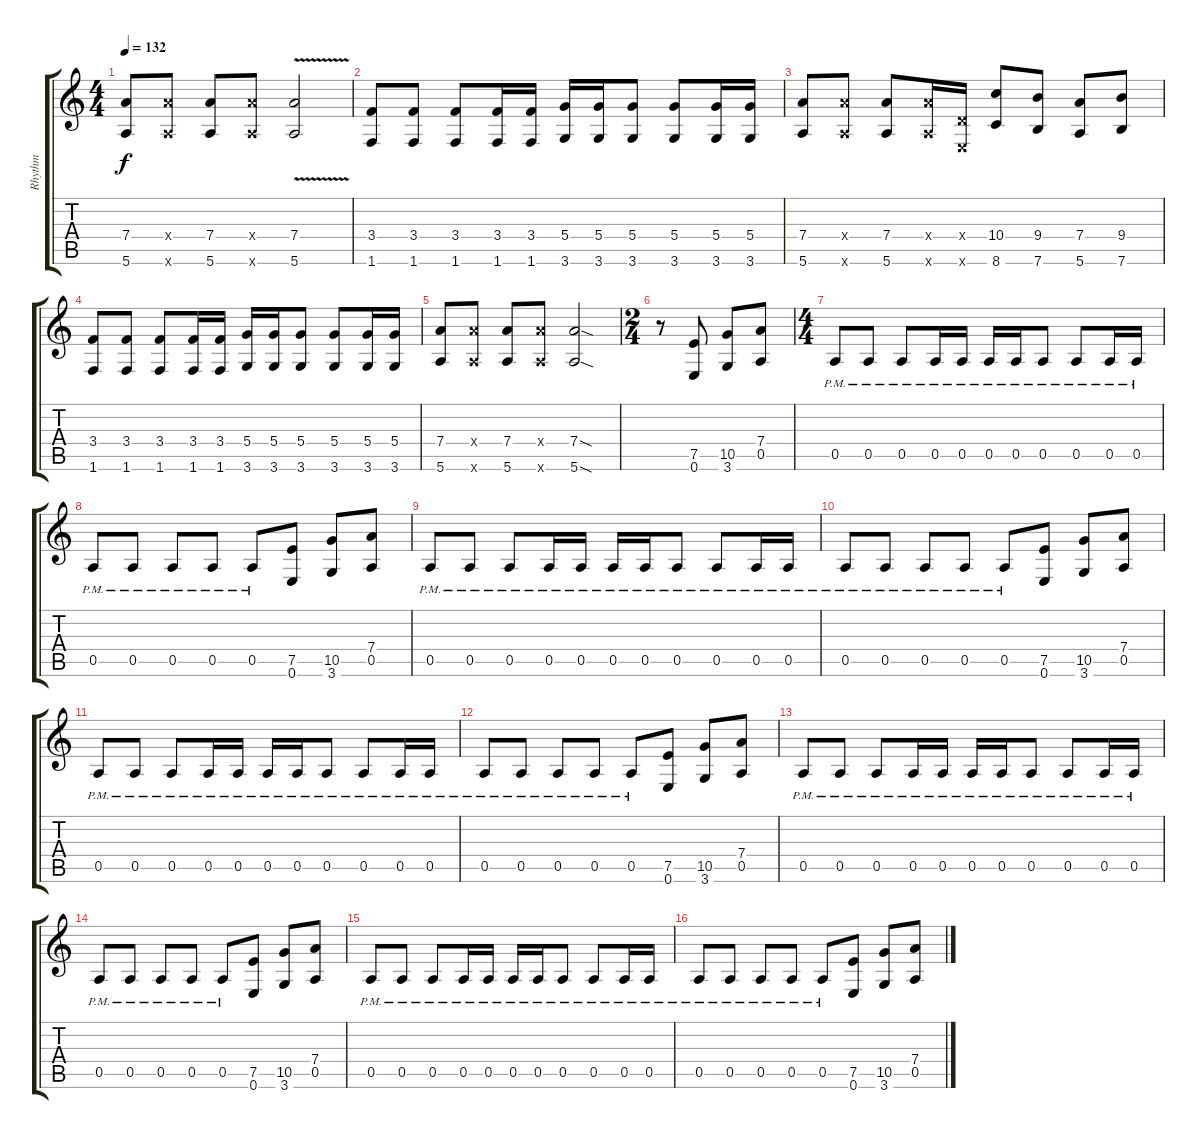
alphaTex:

\track ("Rhythm" "Rhythm") {instrument distortionguitar}
\staff {score tabs}
\tuning (E4 B3 G3 D3 A2 E2) {hide}
\ts (4 4)
\tempo 132
\clef g2
\ks c
(7.4 5.6).8{dy f} (7.4{x} 5.6{x}).8 (7.4 5.6).8 (7.4{x} 5.6{x}).8 (7.4{v} 5.6{v}).2 |
(3.4 1.6).8 (3.4 1.6).8 (3.4 1.6).8 (3.4 1.6).16 (3.4 1.6).16 (5.4 3.6).16 (5.4 3.6).16 (5.4 3.6).8 (5.4 3.6).8 (5.4 3.6).16 (5.4 3.6).16 |
(7.4 5.6).8 (7.4{x} 5.6{x}).8 (7.4 5.6).8 (7.4{x} 5.6{x}).16 (0.4{x} 0.6{x}).16 (10.4 8.6).8 (9.4 7.6).8 (7.4 5.6).8 (9.4 7.6).8 |
(3.4 1.6).8 (3.4 1.6).8 (3.4 1.6).8 (3.4 1.6).16 (3.4 1.6).16 (5.4 3.6).16 (5.4 3.6).16 (5.4 3.6).8 (5.4 3.6).8 (5.4 3.6).16 (5.4 3.6).16 |
(7.4 5.6).8 (7.4{x} 5.6{x}).8 (7.4 5.6).8 (7.4{x} 5.6{x}).8 (7.4{sod} 5.6{sod}).2 |
\ts (2 4)
r.8 (7.5 0.6).8 (10.5 3.6).8 (7.4 0.5).8 |
\ts (4 4)
0.5{pm}.8 0.5{pm}.8 0.5{pm}.8 0.5{pm}.16 0.5{pm}.16 0.5{pm}.16 0.5{pm}.16 0.5{pm}.8 0.5{pm}.8 0.5{pm}.16 0.5{pm}.16 |
0.5{pm}.8 0.5{pm}.8 0.5{pm}.8 0.5{pm}.8 0.5{pm}.8 (7.5 0.6).8 (10.5 3.6).8 (7.4 0.5).8 |
0.5{pm}.8 0.5{pm}.8 0.5{pm}.8 0.5{pm}.16 0.5{pm}.16 0.5{pm}.16 0.5{pm}.16 0.5{pm}.8 0.5{pm}.8 0.5{pm}.16 0.5{pm}.16 |
0.5{pm}.8 0.5{pm}.8 0.5{pm}.8 0.5{pm}.8 0.5{pm}.8 (7.5 0.6).8 (10.5 3.6).8 (7.4 0.5).8 |
0.5{pm}.8 0.5{pm}.8 0.5{pm}.8 0.5{pm}.16 0.5{pm}.16 0.5{pm}.16 0.5{pm}.16 0.5{pm}.8 0.5{pm}.8 0.5{pm}.16 0.5{pm}.16 |
0.5{pm}.8 0.5{pm}.8 0.5{pm}.8 0.5{pm}.8 0.5{pm}.8 (7.5 0.6).8 (10.5 3.6).8 (7.4 0.5).8 |
0.5{pm}.8 0.5{pm}.8 0.5{pm}.8 0.5{pm}.16 0.5{pm}.16 0.5{pm}.16 0.5{pm}.16 0.5{pm}.8 0.5{pm}.8 0.5{pm}.16 0.5{pm}.16 |
0.5{pm}.8 0.5{pm}.8 0.5{pm}.8 0.5{pm}.8 0.5{pm}.8 (7.5 0.6).8 (10.5 3.6).8 (7.4 0.5).8 |
0.5{pm}.8 0.5{pm}.8 0.5{pm}.8 0.5{pm}.16 0.5{pm}.16 0.5{pm}.16 0.5{pm}.16 0.5{pm}.8 0.5{pm}.8 0.5{pm}.16 0.5{pm}.16 |
0.5{pm}.8 0.5{pm}.8 0.5{pm}.8 0.5{pm}.8 0.5{pm}.8 (7.5 0.6).8 (10.5 3.6).8 (7.4 0.5).8
